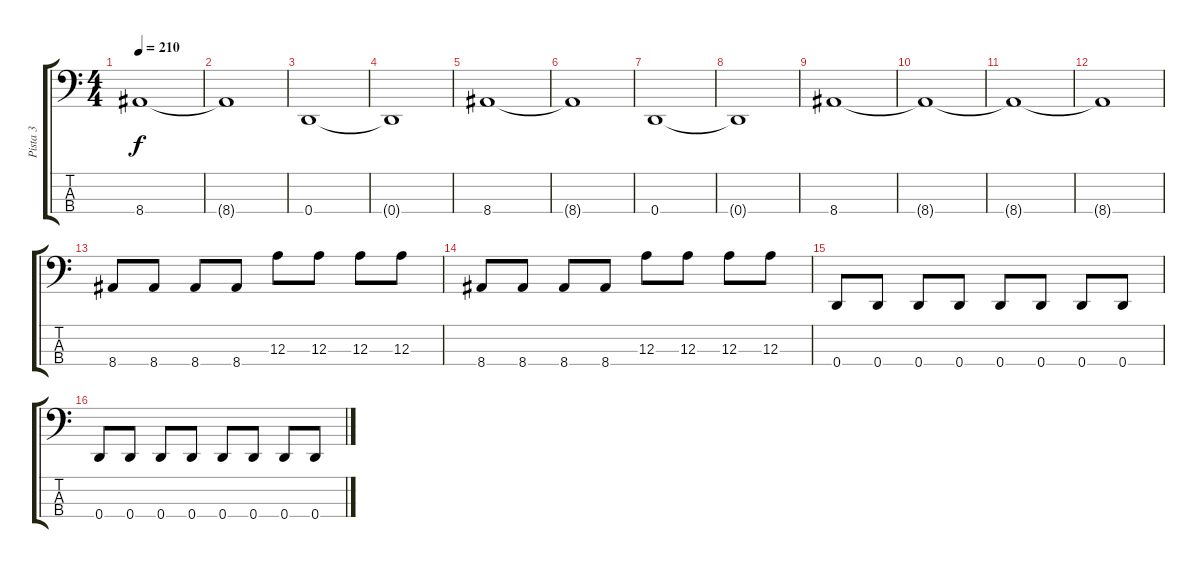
\track ("Pista 3" "Pista 3") {instrument electricbasspick}
\staff {score tabs}
\tuning (G2 D2 A1 D1) {hide}
\ts (4 4)
\tempo 210
\clef f4
\ks c
8.4.1{dy f} |
8.4{t}.1 |
0.4.1 |
0.4{t}.1 |
8.4.1 |
8.4{t}.1 |
0.4.1 |
0.4{t}.1 |
8.4.1 |
8.4{t}.1 |
8.4{t}.1 |
8.4{t}.1 |
8.4.8 8.4.8 8.4.8 8.4.8 12.3.8 12.3.8 12.3.8 12.3.8 |
8.4.8 8.4.8 8.4.8 8.4.8 12.3.8 12.3.8 12.3.8 12.3.8 |
0.4.8 0.4.8 0.4.8 0.4.8 0.4.8 0.4.8 0.4.8 0.4.8 |
0.4.8 0.4.8 0.4.8 0.4.8 0.4.8 0.4.8 0.4.8 0.4.8
